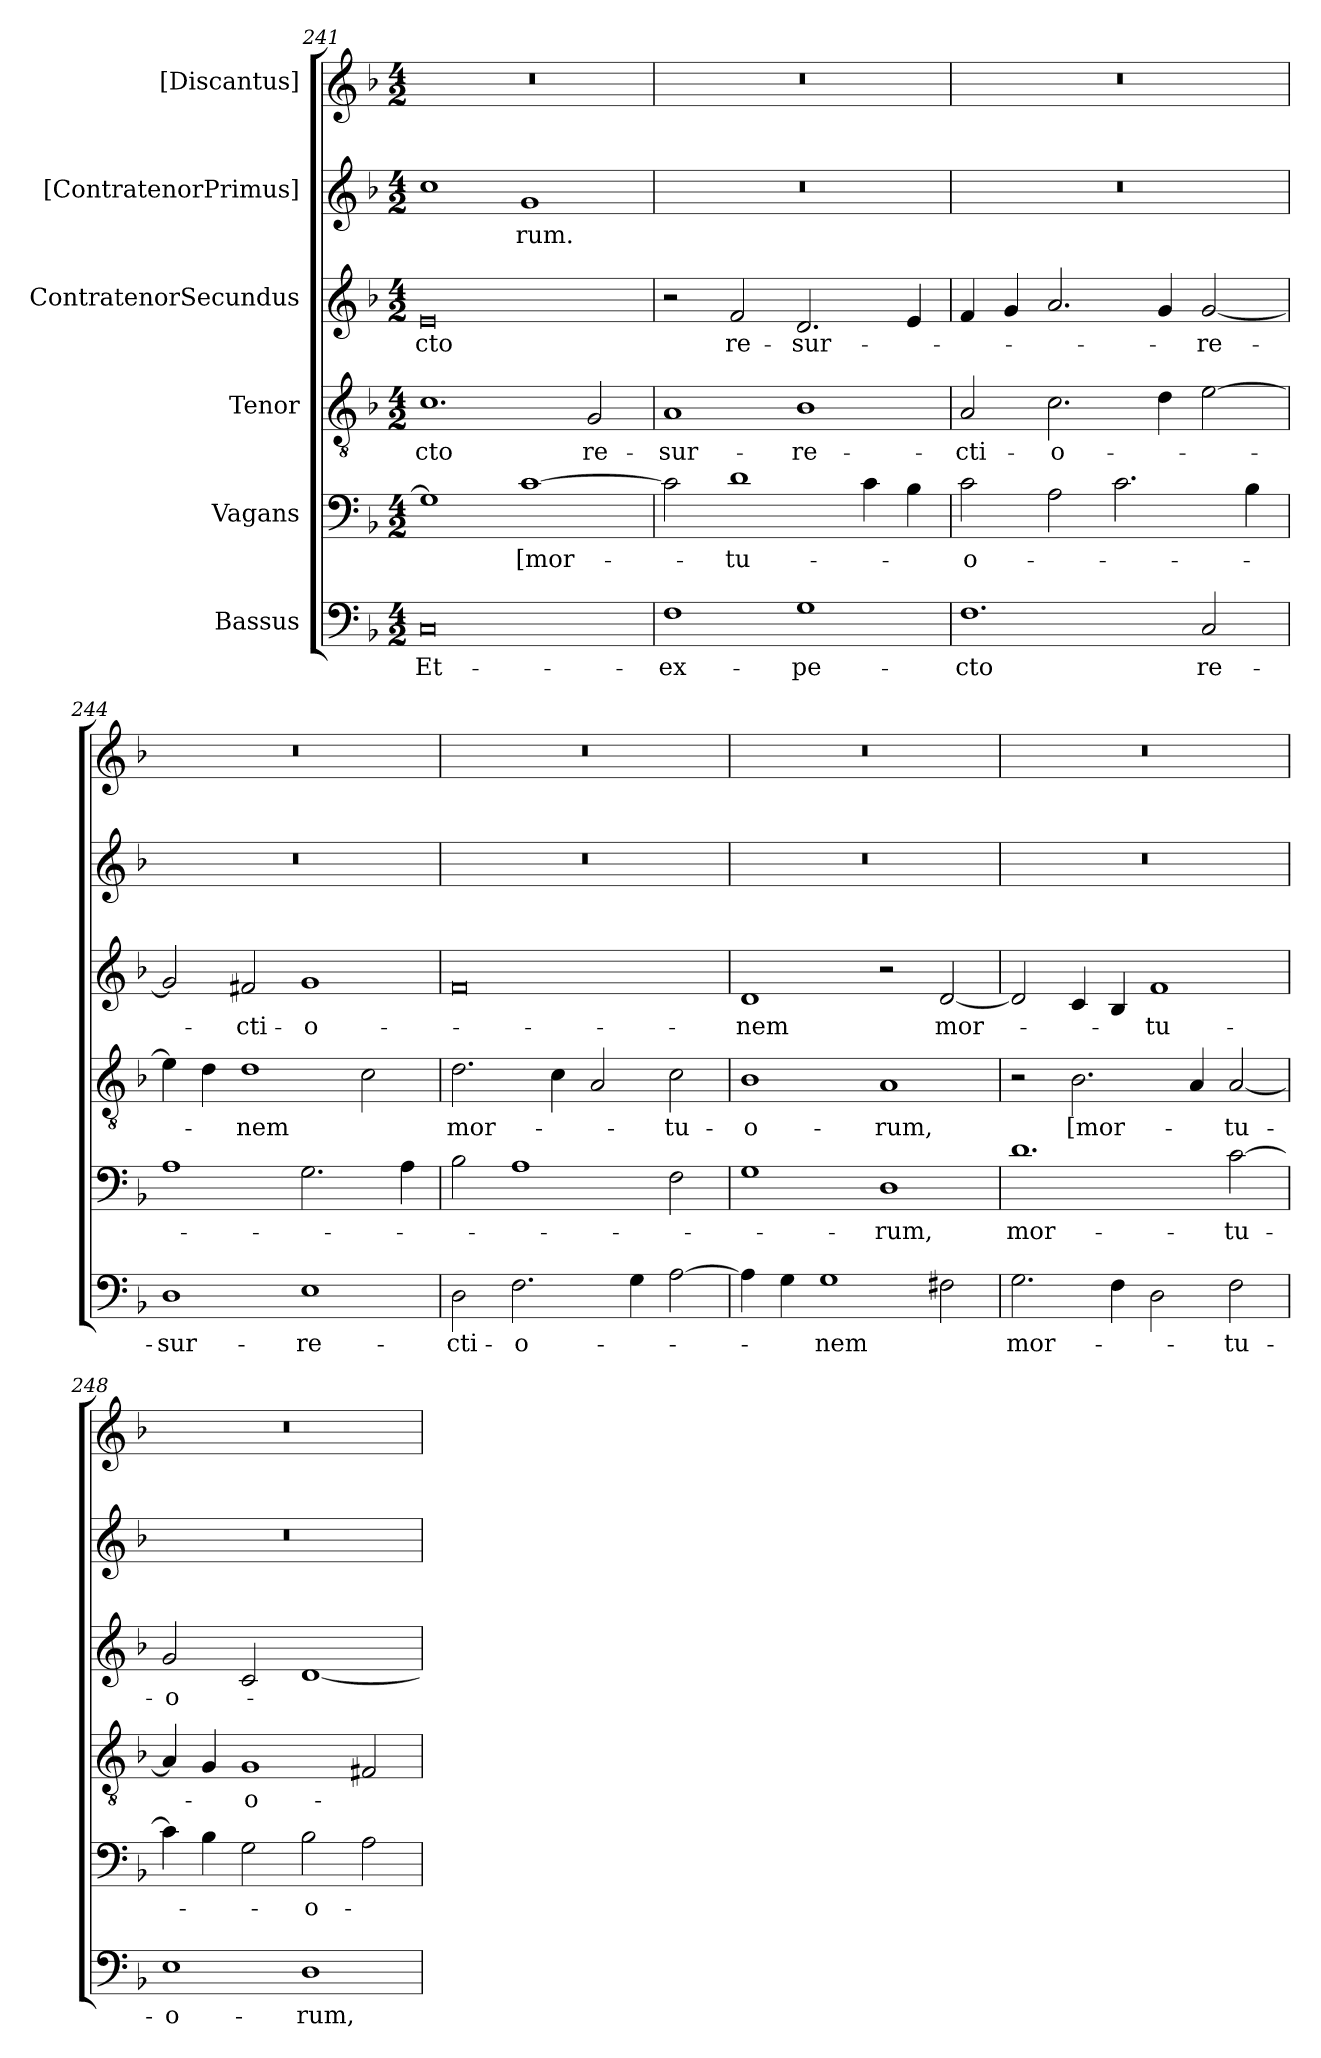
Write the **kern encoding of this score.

**kern	**text	**kern	**text	**kern	**text	**kern	**text	**kern	**text	**kern
*part6	*part6	*part5	*part5	*part4	*part4	*part3	*part3	*part2	*part2	*part1
*staff6	*staff6	*staff5	*staff5	*staff4	*staff4	*staff3	*staff3	*staff2	*staff2	*staff1
*I"Bassus	*	*I"Vagans	*	*I"Tenor	*	*I"ContratenorSecundus	*	*I"[ContratenorPrimus]	*	*I"[Discantus]
*clefF4	*	*clefF4	*	*clefGv2	*	*clefG2	*	*clefG2	*	*clefG2
*k[b-]	*	*k[b-]	*	*k[b-]	*	*k[b-]	*	*k[b-]	*	*k[b-]
*M4/2	*	*M4/2	*	*M4/2	*	*M4/2	*	*M4/2	*	*M4/2
=241	=241	=241	=241	=241	=241	=241	=241	=241	=241	=241
0C/	Et-	1G\]	.	1.c\	-cto	0e/	-cto	1cc\	.	0r
.	.	[1c\	[mor-	.	.	.	.	1g/	-rum.	.
.	.	.	.	2G/	re-	.	.	.	.	.
=242	=242	=242	=242	=242	=242	=242	=242	=242	=242	=242
1F\	ex-	2c\]	.	1A/	-sur-	2r	.	0r	.	0r
.	.	1d\	-tu-	.	.	2f/	re-	.	.	.
1G\	-pe-	.	.	1B-\	-re-	2.d/	-sur-	.	.	.
.	.	4c\	.	.	.	.	.	.	.	.
.	.	4B-\	.	.	.	4e/	.	.	.	.
=243	=243	=243	=243	=243	=243	=243	=243	=243	=243	=243
1.F\	-cto	2c\	-o-	2A/	-cti-	4f/	.	0r	.	0r
.	.	.	.	.	.	4g/	.	.	.	.
.	.	2A\	.	2.c\	-o-	2.a/	.	.	.	.
.	.	2.c\	.	.	.	.	.	.	.	.
.	.	.	.	4d\	.	4g/	.	.	.	.
2C/	re-	.	.	[2e\	.	[2g/	-re-	.	.	.
.	.	4B-\	.	.	.	.	.	.	.	.
=244	=244	=244	=244	=244	=244	=244	=244	=244	=244	=244
1D\	-sur-	1A\	.	4e\]	.	2g/]	.	0r	.	0r
.	.	.	.	4d\	.	.	.	.	.	.
.	.	.	.	1d\	-nem	2f#X/	-cti-	.	.	.
1E\	-re-	2.G\	.	.	.	1g/	-o-	.	.	.
.	.	.	.	2c\	.	.	.	.	.	.
.	.	4A\	.	.	.	.	.	.	.	.
=245	=245	=245	=245	=245	=245	=245	=245	=245	=245	=245
2D\	-cti-	2B-\	.	2.d\	mor-	0f/	.	0r	.	0r
2.F\	-o-	1A\	.	.	.	.	.	.	.	.
.	.	.	.	4c\	.	.	.	.	.	.
.	.	.	.	2A/	.	.	.	.	.	.
4G\	.	.	.	.	.	.	.	.	.	.
[2A\	.	2F\	.	2c\	-tu-	.	.	.	.	.
=246	=246	=246	=246	=246	=246	=246	=246	=246	=246	=246
4A\]	.	1G\	.	1B-\	-o-	1d/	-nem	0r	.	0r
4G\	.	.	.	.	.	.	.	.	.	.
1G\	-nem	.	.	.	.	.	.	.	.	.
.	.	1D\	-rum,	1A/	-rum,	2r	.	.	.	.
2F#X\	.	.	.	.	.	[2d/	mor-	.	.	.
=247	=247	=247	=247	=247	=247	=247	=247	=247	=247	=247
2.G\	mor-	1.d\	mor-	2r	.	2d/]	.	0r	.	0r
.	.	.	.	2.B-\	[mor-	4c/	.	.	.	.
4F\	.	.	.	.	.	4B-/	.	.	.	.
2D\	.	.	.	.	.	1f/	-tu-	.	.	.
.	.	.	.	4A/	.	.	.	.	.	.
2F\	-tu-	[2c\	-tu-	[2A/	-tu-	.	.	.	.	.
=248	=248	=248	=248	=248	=248	=248	=248	=248	=248	=248
1E\	-o-	4c\]	.	4A/]	.	2g/	-o-	0r	.	0r
.	.	4B-\	.	4G/	.	.	.	.	.	.
.	.	2G\	.	1G/	-o-	2c/	.	.	.	.
1D\	-rum,	2B-\	-o-	.	.	[1d/	.	.	.	.
.	.	2A\	.	2F#X/	.	.	.	.	.	.
=	=	=	=	=	=	=	=	=	=	=
*-	*-	*-	*-	*-	*-	*-	*-	*-	*-	*-
